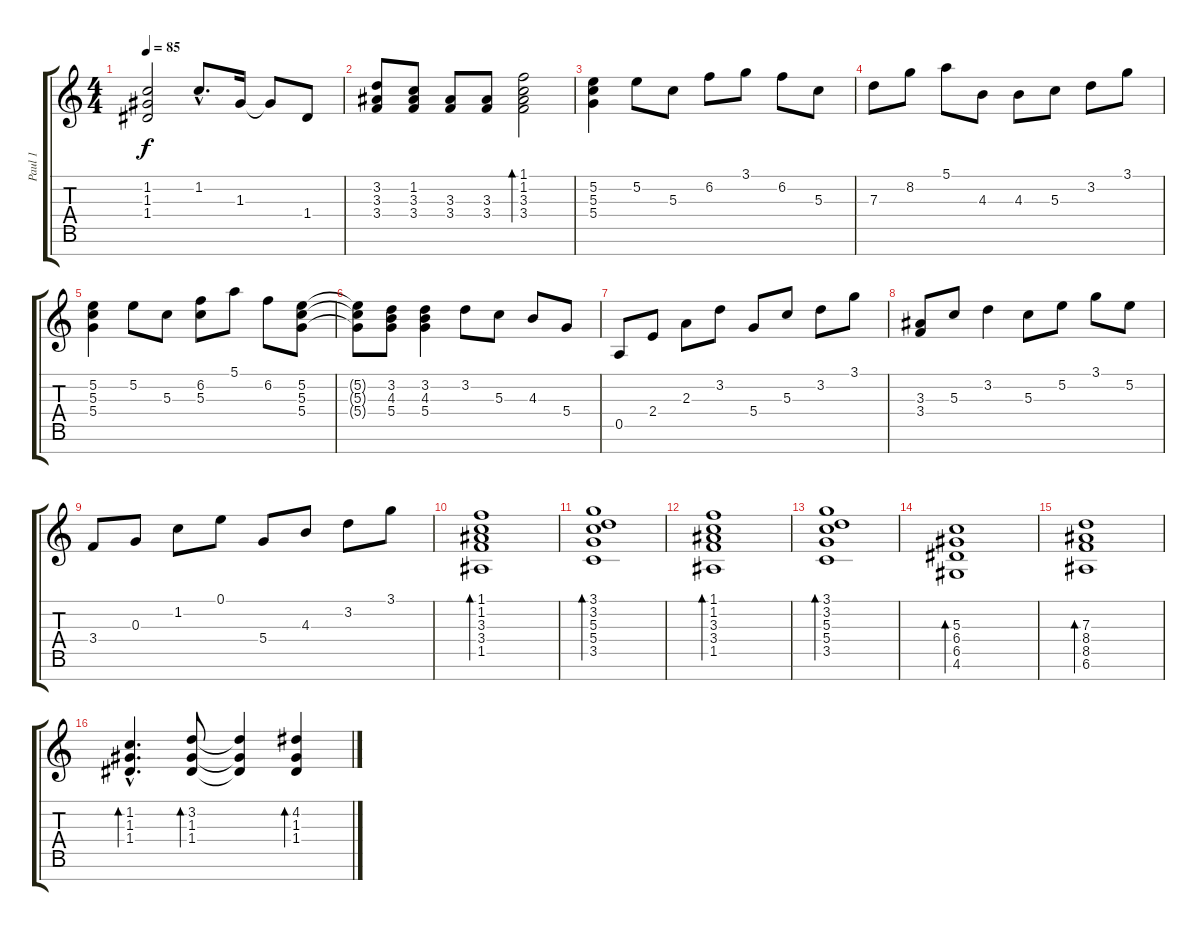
\track ("Paul 1" "Paul 1") {instrument acousticguitarsteel}
\staff {score tabs}
\tuning (E4 B3 G3 D3 A2 E2 F2) {hide}
\ts (4 4)
\tempo 85
\clef g2
\ks c
(1.2 1.3 1.4).2{dy f} 1.2{hac}.8{d} 1.3.16 1.3{t}.8 1.4.8 |
(3.2 3.3 3.4).8 (1.2 3.3 3.4).8 (3.3 3.4).8 (3.3 3.4).8 (1.1 1.2 3.3 3.4).2{bd 60} |
(5.2 5.3 5.4).4 5.2.8 5.3.8 6.2.8 3.1.8 6.2.8 5.3.8 |
7.3.8 8.2.8 5.1.8 4.3.8 4.3.8 5.3.8 3.2.8 3.1.8 |
(5.2 5.3 5.4).4 5.2.8 5.3.8 (6.2 5.3).8 5.1.8 6.2.8 (5.2 5.3 5.4).8 |
(5.2{t} 5.3{t} 5.4{t}).8 (3.2 4.3 5.4).8 (3.2 4.3 5.4).4 3.2.8 5.3.8 4.3.8 5.4.8 |
0.5.8 2.4.8 2.3.8 3.2.8 5.4.8 5.3.8 3.2.8 3.1.8 |
(3.3 3.4).8 5.3.8 3.2.4 5.3.8 5.2.8 3.1.8 5.2.8 |
3.4.8 0.3.8 1.2.8 0.1.8 5.4.8 4.3.8 3.2.8 3.1.8 |
(1.1 1.2 3.3 3.4 1.5).1{bd 60} |
(3.1 3.2 5.3 5.4 3.5).1{bd 60} |
(1.1 1.2 3.3 3.4 1.5).1{bd 60} |
(3.1 3.2 5.3 5.4 3.5).1{bd 60} |
(5.3 6.4 6.5 4.6).1{bd 60} |
(7.3 8.4 8.5 6.6).1{bd 60} |
(1.2{hac} 1.3{hac} 1.4{hac}).4{d bd 60} (3.2 1.3 1.4).8{bd 60} (3.2{t} 1.3{t} 1.4{t}).4 (4.2 1.3 1.4).4{bd 60}
